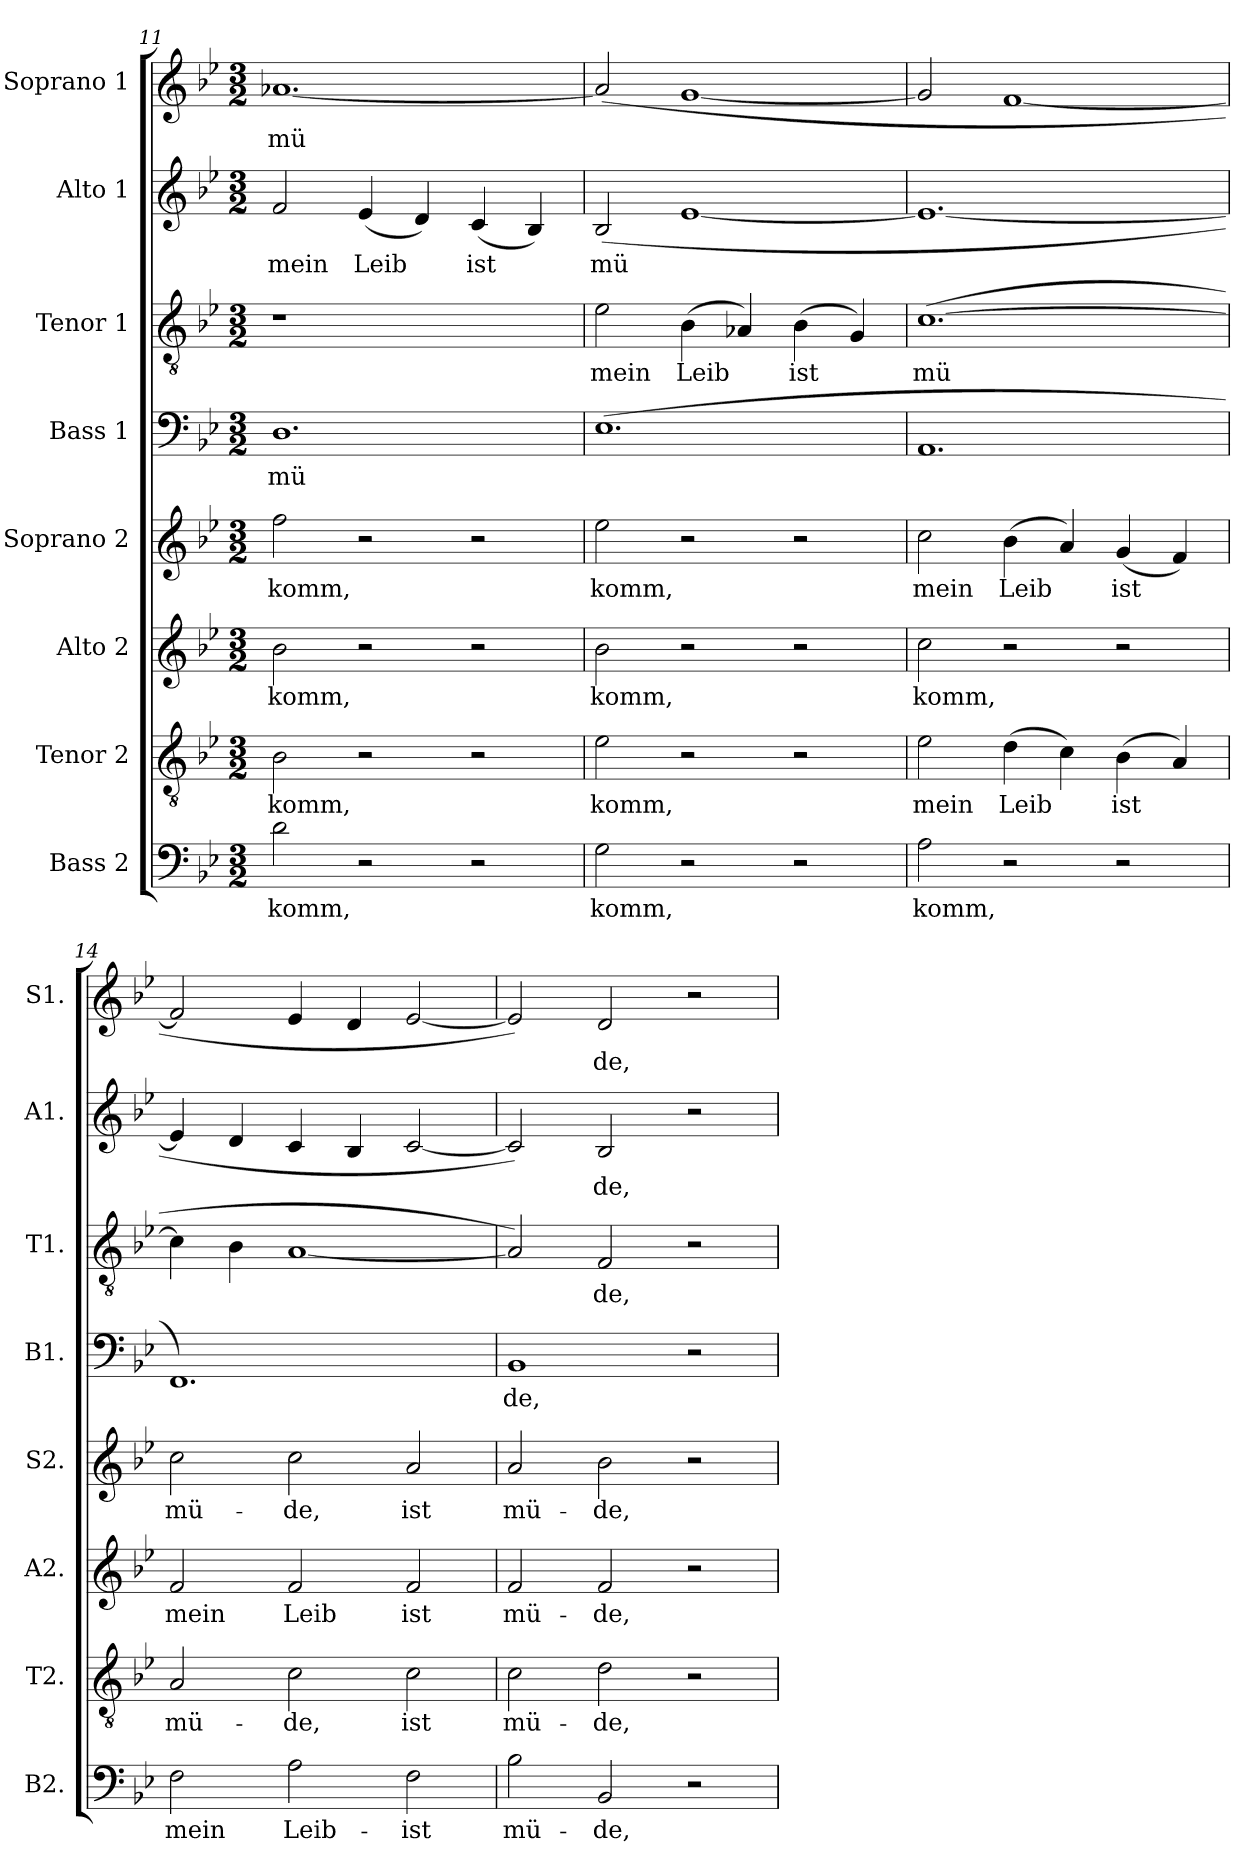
**kern	**text	**kern	**text	**kern	**text	**kern	**text	**kern	**text	**kern	**text	**kern	**text	**kern	**text
*part8	*part8	*part7	*part7	*part6	*part6	*part5	*part5	*part4	*part4	*part3	*part3	*part2	*part2	*part1	*part1
*staff8	*staff8	*staff7	*staff7	*staff6	*staff6	*staff5	*staff5	*staff4	*staff4	*staff3	*staff3	*staff2	*staff2	*staff1	*staff1
*I"Bass 2	*	*I"Tenor 2	*	*I"Alto 2	*	*I"Soprano 2	*	*I"Bass 1	*	*I"Tenor 1	*	*I"Alto 1	*	*I"Soprano 1	*
*I'B2.	*	*I'T2.	*	*I'A2.	*	*I'S2.	*	*I'B1.	*	*I'T1.	*	*I'A1.	*	*I'S1.	*
!!LO:PB:g=z
*clefF4	*	*clefGv2	*	*clefG2	*	*clefG2	*	*clefF4	*	*clefGv2	*	*clefG2	*	*clefG2	*
*k[b-e-]	*	*k[b-e-]	*	*k[b-e-]	*	*k[b-e-]	*	*k[b-e-]	*	*k[b-e-]	*	*k[b-e-]	*	*k[b-e-]	*
*B-:	*	*B-:	*	*B-:	*	*B-:	*	*B-:	*	*B-:	*	*B-:	*	*B-:	*
*M3/2	*	*M3/2	*	*M3/2	*	*M3/2	*	*M3/2	*	*M3/2	*	*M3/2	*	*M3/2	*
=11	=11	=11	=11	=11	=11	=11	=11	=11	=11	=11	=11	=11	=11	=11	=11
2d\	komm,	2B-\	komm,	2b-\	komm,	2ff\	komm,	1.D	mü	1r	.	2f/	mein	[1.a-X	mü
2r	.	2r	.	2r	.	2r	.	.	.	.	.	(4e-/	Leib	.	.
.	.	.	.	.	.	.	.	.	.	.	.	4d/)	.	.	.
2r	.	2r	.	2r	.	2r	.	.	.	2ryy	.	(4c/	ist	.	.
.	.	.	.	.	.	.	.	.	.	.	.	4B-/)	.	.	.
=12	=12	=12	=12	=12	=12	=12	=12	=12	=12	=12	=12	=12	=12	=12	=12
2G\	komm,	2e-\	komm,	2b-\	komm,	2ee-\	komm,	(1.E-	.	2e-\	mein	(2B-/	mü	(2a-/]	.
2r	.	2r	.	2r	.	2r	.	.	.	(4B-\	Leib	[1e-	.	[1g	.
.	.	.	.	.	.	.	.	.	.	4A-X/)	.	.	.	.	.
2r	.	2r	.	2r	.	2r	.	.	.	(4B-\	ist	.	.	.	.
.	.	.	.	.	.	.	.	.	.	4G/)	.	.	.	.	.
=13	=13	=13	=13	=13	=13	=13	=13	=13	=13	=13	=13	=13	=13	=13	=13
2A\	komm,	2e-\	mein	2cc\	komm,	2cc\	mein	1.AA	.	([1.c	mü	1.e-_	.	2g/]	.
2r	.	(4d\	Leib	2r	.	(4b-\	Leib	.	.	.	.	.	.	[1f	.
.	.	4c\)	.	.	.	4a/)	.	.	.	.	.	.	.	.	.
2r	.	(4B-\	ist	2r	.	(4g/	ist	.	.	.	.	.	.	.	.
.	.	4A/)	.	.	.	4f/)	.	.	.	.	.	.	.	.	.
=14	=14	=14	=14	=14	=14	=14	=14	=14	=14	=14	=14	=14	=14	=14	=14
2F\	mein	2A/	mü-	2f/	mein	2cc\	mü-	1.FF)	.	4c\]	.	4e-/]	.	2f/]	.
.	.	.	.	.	.	.	.	.	.	4B-\	.	4d/	.	.	.
2A\	Leib-	2c\	-de,	2f/	Leib	2cc\	-de,	.	.	[1A	.	4c/	.	4e-/	.
.	.	.	.	.	.	.	.	.	.	.	.	4B-/	.	4d/	.
2F\	-ist	2c\	ist	2f/	ist	2a/	ist	.	.	.	.	[2c/	.	[2e-/	.
=15	=15	=15	=15	=15	=15	=15	=15	=15	=15	=15	=15	=15	=15	=15	=15
2B-\	mü-	2c\	mü-	2f/	mü-	2a/	mü-	1BB-	de,	2A/])	.	2c/])	.	2e-/])	.
2BB-/	-de,	2d\	-de,	2f/	-de,	2b-\	-de,	.	.	2F/	de,	2B-/	de,	2d/	de,
2r	.	2r	.	2r	.	2r	.	2r	.	2r	.	2r	.	2r	.
=	=	=	=	=	=	=	=	=	=	=	=	=	=	=	=
*-	*-	*-	*-	*-	*-	*-	*-	*-	*-	*-	*-	*-	*-	*-	*-
